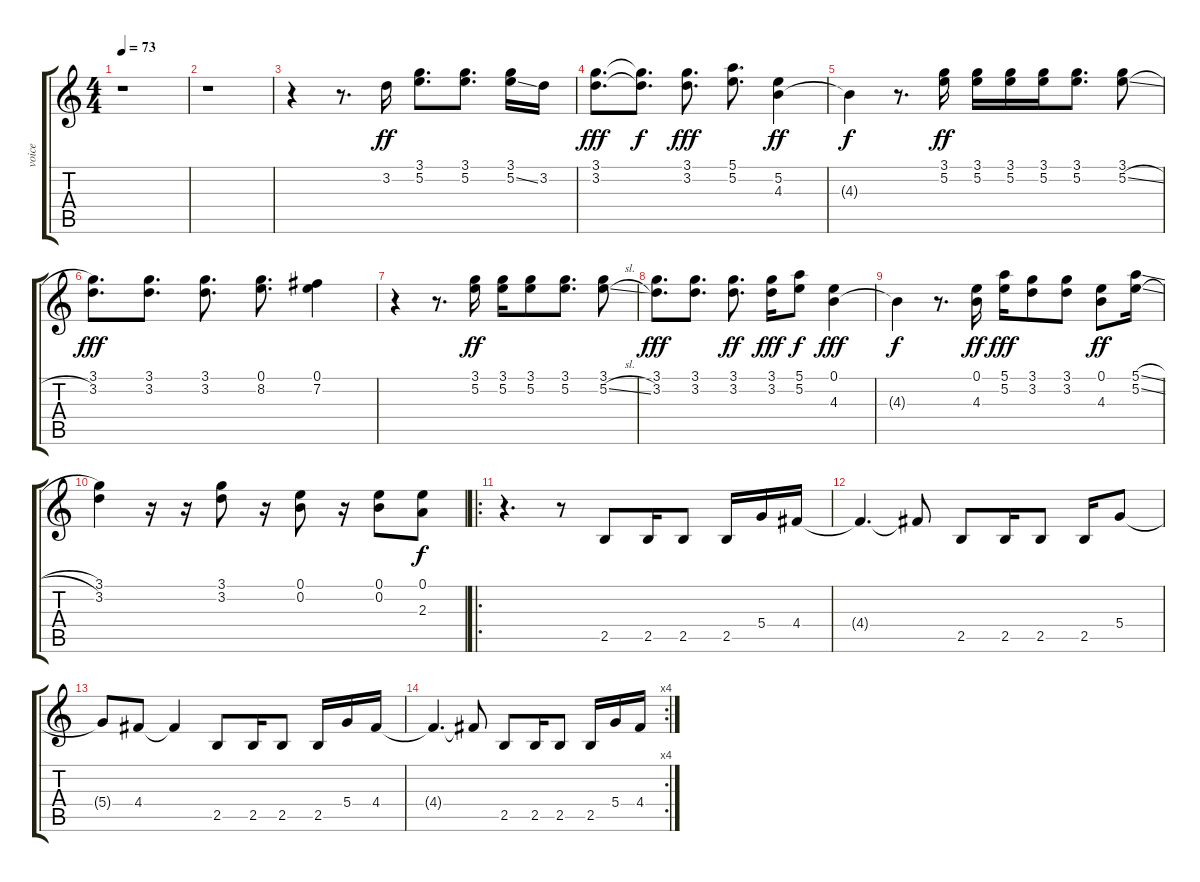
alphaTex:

\track ("voice" "voice") {instrument electricguitarjazz}
\staff {score tabs}
\tuning (E4 B3 G3 D3 A2 E2) {hide}
\ts (4 4)
\tempo 73
\clef g2
\ks c
r.1{dy f} |
r.1 |
r.4{instrument lead1square} r.8{d} 3.2.16{dy ff} (3.1 5.2).8{d} (3.1 5.2).8{d} (3.1 5.2{ss}).16 3.2.16 |
(3.1 3.2).8{d dy fff} (3.1{t} 3.2{t}).8{d dy f} (3.1 3.2).8{d dy fff} (5.1 5.2).8{d} (5.2 4.3).4{dy ff} |
4.3{t}.4{dy f} r.8{d} (3.1 5.2).16{dy ff} (3.1 5.2).16 (3.1 5.2).16 (3.1 5.2).16 (3.1 5.2).8{d} (3.1 5.2{sl}).8 |
(3.1 3.2).8{d dy fff} (3.1 3.2).8{d} (3.1 3.2).8{d} (0.1 8.2).8{d} (0.1 7.2).4 |
r.4 r.8{d} (3.1 5.2).16{dy ff} (3.1 5.2).16 (3.1 5.2).8 (3.1 5.2).8{d} (3.1 5.2{sl}).8 |
(3.1 3.2).8{d dy fff} (3.1 3.2).8{d} (3.1 3.2).8{d dy ff} (3.1 3.2).16{dy fff} (5.1 5.2).8{dy f} (0.1 4.3).4{dy fff} |
4.3{t}.4{dy f} r.8{d} (0.1 4.3).16{dy ff} (5.1 5.2).16{dy fff} (3.1 3.2).8 (3.1 3.2).8 (0.1 4.3).8{dy ff} (5.1{sl} 5.2{sl}).16 |
(3.1 3.2).4 r.16 r.16 (3.1 3.2).8 r.16 (0.1 0.2).8 r.16 (0.1 0.2).8 (0.1 2.3).8{dy f} |
\ro
r.4{d instrument electricguitarjazz} r.8 2.5.8 2.5.16 2.5.8 2.5.16 5.4.16 4.4.16 |
4.4{t}.4{d} 4.4{t}.8 2.5.8 2.5.16 2.5.8 2.5.16 5.4.8 |
5.4{t}.8 4.4.8 4.4{t}.4 2.5.8 2.5.16 2.5.8 2.5.16 5.4.16 4.4.16 |
\rc 4
4.4{t}.4{d} 4.4{t}.8 2.5.8 2.5.16 2.5.8 2.5.16 5.4.16 4.4.16
